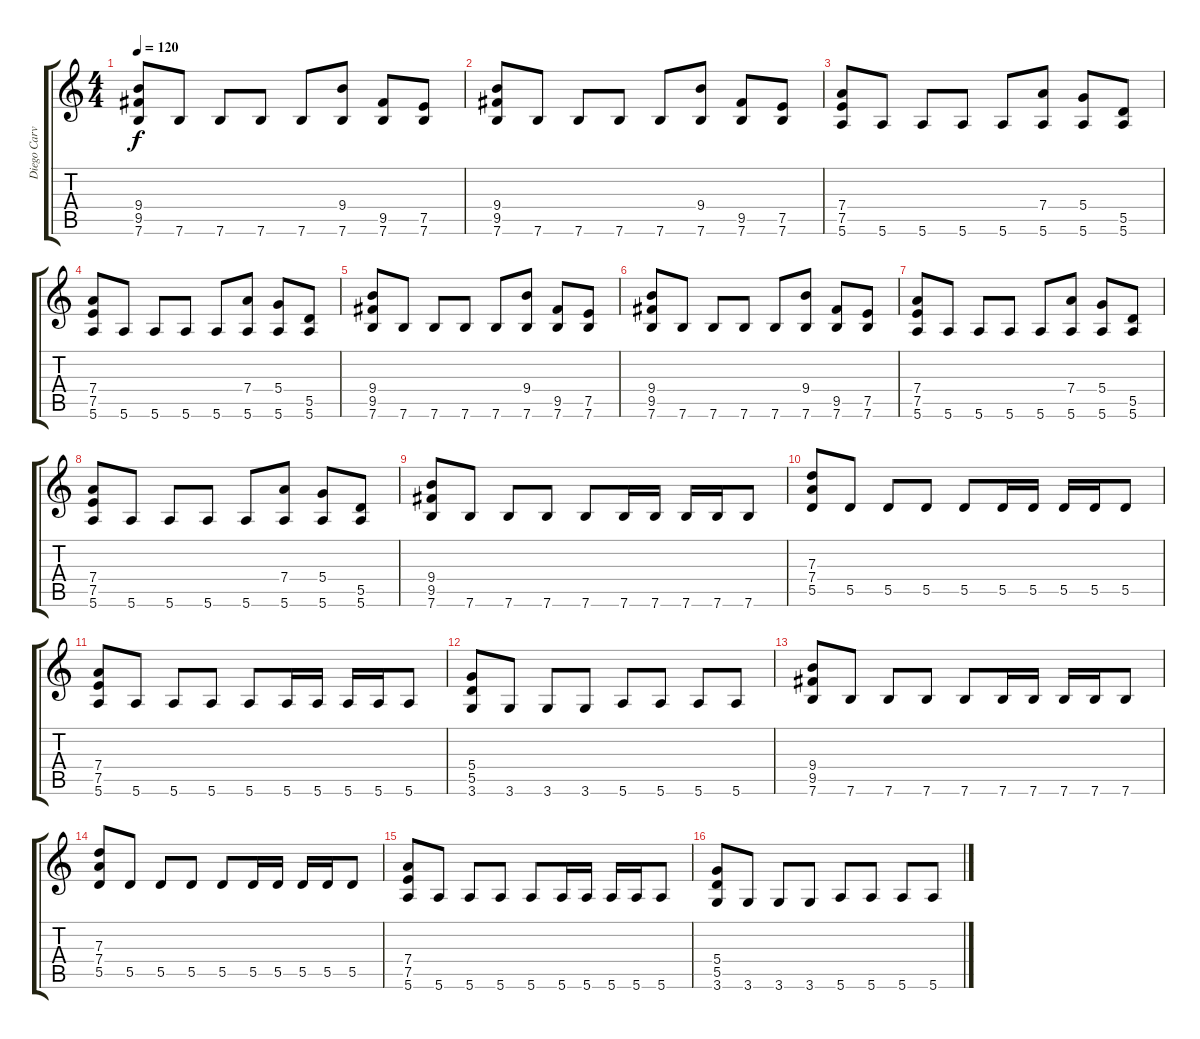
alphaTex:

\track ("Diego Carvalho (Guitar)" "Diego Carv") {instrument distortionguitar}
\staff {score tabs}
\tuning (E4 B3 G3 D3 A2 E2) {hide}
\ts (4 4)
\tempo 120
\clef g2
\ks c
(9.4 9.5 7.6).8{dy f} 7.6.8 7.6.8 7.6.8 7.6.8 (9.4 7.6).8 (9.5 7.6).8 (7.5 7.6).8 |
(9.4 9.5 7.6).8 7.6.8 7.6.8 7.6.8 7.6.8 (9.4 7.6).8 (9.5 7.6).8 (7.5 7.6).8 |
(7.4 7.5 5.6).8 5.6.8 5.6.8 5.6.8 5.6.8 (7.4 5.6).8 (5.4 5.6).8 (5.5 5.6).8 |
(7.4 7.5 5.6).8 5.6.8 5.6.8 5.6.8 5.6.8 (7.4 5.6).8 (5.4 5.6).8 (5.5 5.6).8 |
(9.4 9.5 7.6).8 7.6.8 7.6.8 7.6.8 7.6.8 (9.4 7.6).8 (9.5 7.6).8 (7.5 7.6).8 |
(9.4 9.5 7.6).8 7.6.8 7.6.8 7.6.8 7.6.8 (9.4 7.6).8 (9.5 7.6).8 (7.5 7.6).8 |
(7.4 7.5 5.6).8 5.6.8 5.6.8 5.6.8 5.6.8 (7.4 5.6).8 (5.4 5.6).8 (5.5 5.6).8 |
(7.4 7.5 5.6).8 5.6.8 5.6.8 5.6.8 5.6.8 (7.4 5.6).8 (5.4 5.6).8 (5.5 5.6).8 |
(9.4 9.5 7.6).8 7.6.8 7.6.8 7.6.8 7.6.8 7.6.16 7.6.16 7.6.16 7.6.16 7.6.8 |
(7.3 7.4 5.5).8 5.5.8 5.5.8 5.5.8 5.5.8 5.5.16 5.5.16 5.5.16 5.5.16 5.5.8 |
(7.4 7.5 5.6).8 5.6.8 5.6.8 5.6.8 5.6.8 5.6.16 5.6.16 5.6.16 5.6.16 5.6.8 |
(5.4 5.5 3.6).8 3.6.8 3.6.8 3.6.8 5.6.8 5.6.8 5.6.8 5.6.8 |
(9.4 9.5 7.6).8 7.6.8 7.6.8 7.6.8 7.6.8 7.6.16 7.6.16 7.6.16 7.6.16 7.6.8 |
(7.3 7.4 5.5).8 5.5.8 5.5.8 5.5.8 5.5.8 5.5.16 5.5.16 5.5.16 5.5.16 5.5.8 |
(7.4 7.5 5.6).8 5.6.8 5.6.8 5.6.8 5.6.8 5.6.16 5.6.16 5.6.16 5.6.16 5.6.8 |
(5.4 5.5 3.6).8 3.6.8 3.6.8 3.6.8 5.6.8 5.6.8 5.6.8 5.6.8
